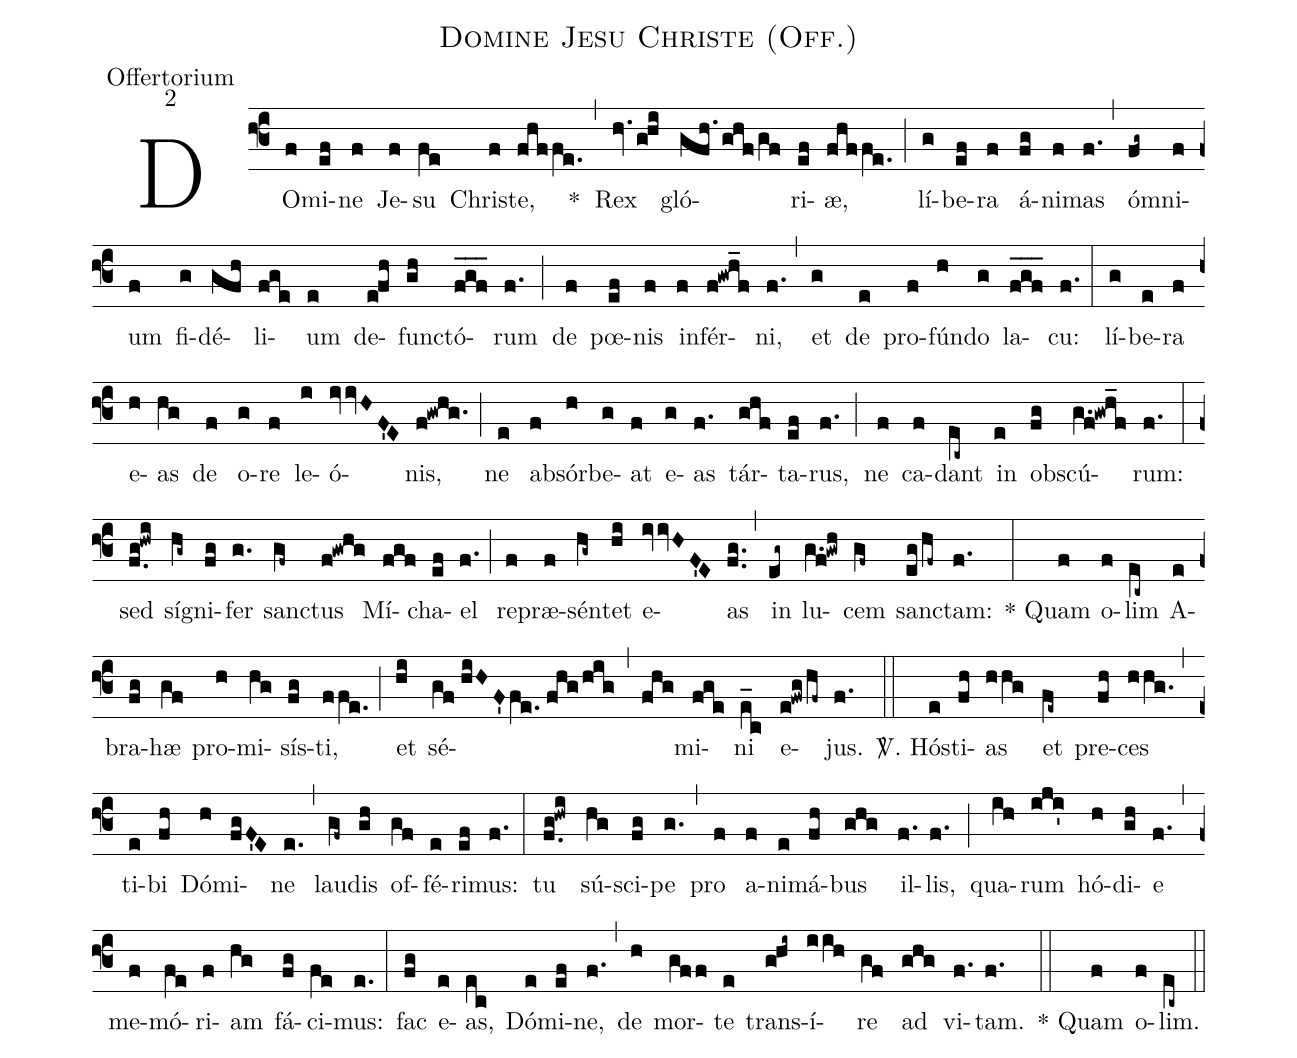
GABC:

name:Domine Jesu Christe (Off.);
office-part:Offertorium;
mode:2;
%%
(f3) DO(f)mi(ef)ne(f) Je(f)su(fe) Chris(f)te,(fhffe.) *(,)
Rex(hv.ghi) gló(gfh./ghf/gf)ri(ef)æ,(fhffe.) (;) lí(g)be(ef)ra(f) á(fg)ni(f)mas(f.) (,) óm(fg~)ni(f)um(f) fi(g)dé(gfh)li(fge)um(e) de(efh)func(gh)tó(f_g_f_)rum(f.) (;) de(f) pœ(ef)nis(f) in(f)fér(f!gwh_f)ni,(f.) (,) et(g) de(e) pro(f)fún(h)do(g) la(f_g_f_)cu:(f.) (:)
lí(g)be(e)ra(f) e(h)as(hg) de(f) o(g)re(f) le(i)ó(ivvHF'E)nis,(f!gwhg.) (;) ne(e) ab(f)sór(h)be(g)at(f) e(g)as(f.) tár(ghf)ta(ef)rus,(f.) (;) ne(f) ca(f)dant(ec~) in(e) obs(fg)cú(g.f!gwh_f)rum:(f.) (:)
sed(f.g!hwi) sí(hg~)gni(fg)fer(g.) sanc(gf~)tus(f!gwhg) Mí(fgf)cha(ef)el(f.) (;) re(f)præ(f)sén(hg~)tet(hi) e(ivvHF'E)as(fg..) (,) in(eg~) lu(g.f!gwh)cem(gf~) sanc(eg/hf~)tam:(f.) (:)
*~Quam(f) o(f)lim(ec~) A(e)bra(fg)hæ(gf) pro(h)mi(hg)sís(fg)ti,(ffe.) (;) et(hi) sé(gf//hiHF'fe.//fhg/hig)(,)(fhg)mi(fge)ni(e_c) e(e!fwg/hf~)jus.(f.) (::)
<sp>V/</sp>.~Hós(e)ti(fh)as(hhg) et(fe~) pre(fh)ces(hhg.) (,) ti(e)bi(fh) Dó(h)mi(fgF'E)ne(e.) (,) lau(gf~)dis(gh) of(gf)fé(e)ri(ef)mus:(f.) (:)
tu(f.g!hwi) sú(hg)sci(fg)pe(g.) (,) pro(f) a(f)ni(e)má(fh)bus(ghg) il(f.)lis,(f.) (;) qua(ih)rum(iji') hó(h)di(gh)e(f.) (,) me(f)mó(fe)ri(f)am(hg) fá(fg)ci(fe)mus:(e.) (:)
fac(fg) e(e)as,(ec) Dó(e)mi(ef)ne,(f.) (,) de(h) mor(gff)te(e) trans(ghi~)í(iih)re(gf) ad(ghg) vi(f.)tam.(f.) (::)
*~Quam(f) o(f)lim.(ec~) (::)
